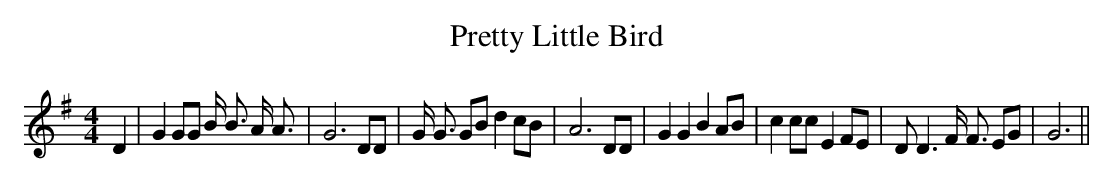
X:1
T:Pretty Little Bird
M:4/4
L:1/8
K:G
 D2| G2 GG B/2 B3/2 A/2 A3/2| G6 DD| G/2 G3/2 GB d2 cB| A6 DD| G2 G2 B2 AB|\
 c2 cc E2 FE| D D3 F/2 F3/2 EG| G6||
